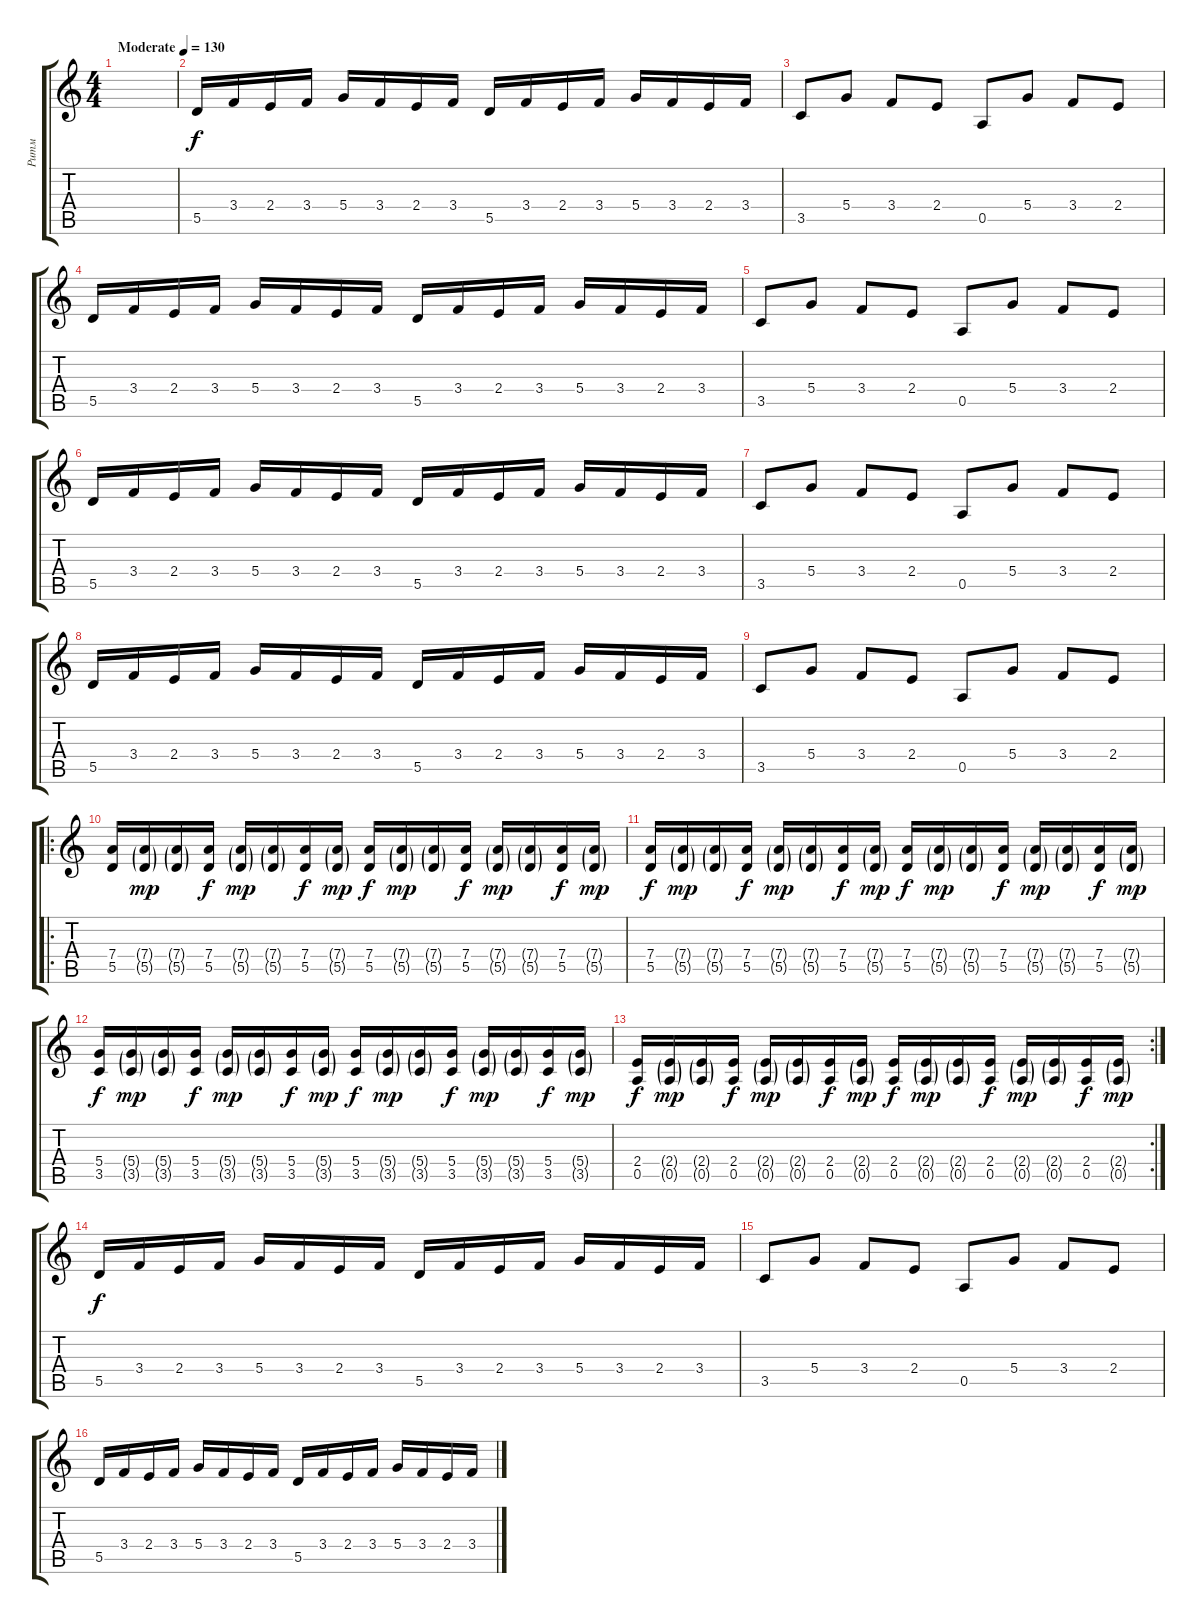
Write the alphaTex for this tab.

\track ("Ритм" "Ритм") {instrument distortionguitar}
\staff {score tabs}
\tuning (E4 B3 G3 D3 A2 E2) {hide}
\ts (4 4)
\tempo (130 "Moderate")
\clef g2
\ks c
|
5.5.16 3.4.16 2.4.16 3.4.16 5.4.16 3.4.16 2.4.16 3.4.16 5.5.16 3.4.16 2.4.16 3.4.16 5.4.16 3.4.16 2.4.16 3.4.16 |
3.5.8 5.4.8 3.4.8 2.4.8 0.5.8 5.4.8 3.4.8 2.4.8 |
5.5.16 3.4.16 2.4.16 3.4.16 5.4.16 3.4.16 2.4.16 3.4.16 5.5.16 3.4.16 2.4.16 3.4.16 5.4.16 3.4.16 2.4.16 3.4.16 |
3.5.8 5.4.8 3.4.8 2.4.8 0.5.8 5.4.8 3.4.8 2.4.8 |
5.5.16 3.4.16 2.4.16 3.4.16 5.4.16 3.4.16 2.4.16 3.4.16 5.5.16 3.4.16 2.4.16 3.4.16 5.4.16 3.4.16 2.4.16 3.4.16 |
3.5.8 5.4.8 3.4.8 2.4.8 0.5.8 5.4.8 3.4.8 2.4.8 |
5.5.16 3.4.16 2.4.16 3.4.16 5.4.16 3.4.16 2.4.16 3.4.16 5.5.16 3.4.16 2.4.16 3.4.16 5.4.16 3.4.16 2.4.16 3.4.16 |
3.5.8 5.4.8 3.4.8 2.4.8 0.5.8 5.4.8 3.4.8 2.4.8 |
\ro
(7.4 5.5).16 (7.4{g} 5.5{g}).16{dy mp} (7.4{g} 5.5{g}).16 (7.4 5.5).16{dy f} (7.4{g} 5.5{g}).16{dy mp} (7.4{g} 5.5{g}).16 (7.4 5.5).16{dy f} (7.4{g} 5.5{g}).16{dy mp} (7.4 5.5).16{dy f} (7.4{g} 5.5{g}).16{dy mp} (7.4{g} 5.5{g}).16 (7.4 5.5).16{dy f} (7.4{g} 5.5{g}).16{dy mp} (7.4{g} 5.5{g}).16 (7.4 5.5).16{dy f} (7.4{g} 5.5{g}).16{dy mp} |
(7.4 5.5).16{dy f} (7.4{g} 5.5{g}).16{dy mp} (7.4{g} 5.5{g}).16 (7.4 5.5).16{dy f} (7.4{g} 5.5{g}).16{dy mp} (7.4{g} 5.5{g}).16 (7.4 5.5).16{dy f} (7.4{g} 5.5{g}).16{dy mp} (7.4 5.5).16{dy f} (7.4{g} 5.5{g}).16{dy mp} (7.4{g} 5.5{g}).16 (7.4 5.5).16{dy f} (7.4{g} 5.5{g}).16{dy mp} (7.4{g} 5.5{g}).16 (7.4 5.5).16{dy f} (7.4{g} 5.5{g}).16{dy mp} |
(5.4 3.5).16{dy f} (5.4{g} 3.5{g}).16{dy mp} (5.4{g} 3.5{g}).16 (5.4 3.5).16{dy f} (5.4{g} 3.5{g}).16{dy mp} (5.4{g} 3.5{g}).16 (5.4 3.5).16{dy f} (5.4{g} 3.5{g}).16{dy mp} (5.4 3.5).16{dy f} (5.4{g} 3.5{g}).16{dy mp} (5.4{g} 3.5{g}).16 (5.4 3.5).16{dy f} (5.4{g} 3.5{g}).16{dy mp} (5.4{g} 3.5{g}).16 (5.4 3.5).16{dy f} (5.4{g} 3.5{g}).16{dy mp} |
\rc 2
(2.4 0.5).16{dy f} (2.4{g} 0.5{g}).16{dy mp} (2.4{g} 0.5{g}).16 (2.4 0.5).16{dy f} (2.4{g} 0.5{g}).16{dy mp} (2.4{g} 0.5{g}).16 (2.4 0.5).16{dy f} (2.4{g} 0.5{g}).16{dy mp} (2.4 0.5).16{dy f} (2.4{g} 0.5{g}).16{dy mp} (2.4{g} 0.5{g}).16 (2.4 0.5).16{dy f} (2.4{g} 0.5{g}).16{dy mp} (2.4{g} 0.5{g}).16 (2.4 0.5).16{dy f} (2.4{g} 0.5{g}).16{dy mp} |
5.5.16{dy f} 3.4.16 2.4.16 3.4.16 5.4.16 3.4.16 2.4.16 3.4.16 5.5.16 3.4.16 2.4.16 3.4.16 5.4.16 3.4.16 2.4.16 3.4.16 |
3.5.8 5.4.8 3.4.8 2.4.8 0.5.8 5.4.8 3.4.8 2.4.8 |
5.5.16 3.4.16 2.4.16 3.4.16 5.4.16 3.4.16 2.4.16 3.4.16 5.5.16 3.4.16 2.4.16 3.4.16 5.4.16 3.4.16 2.4.16 3.4.16
